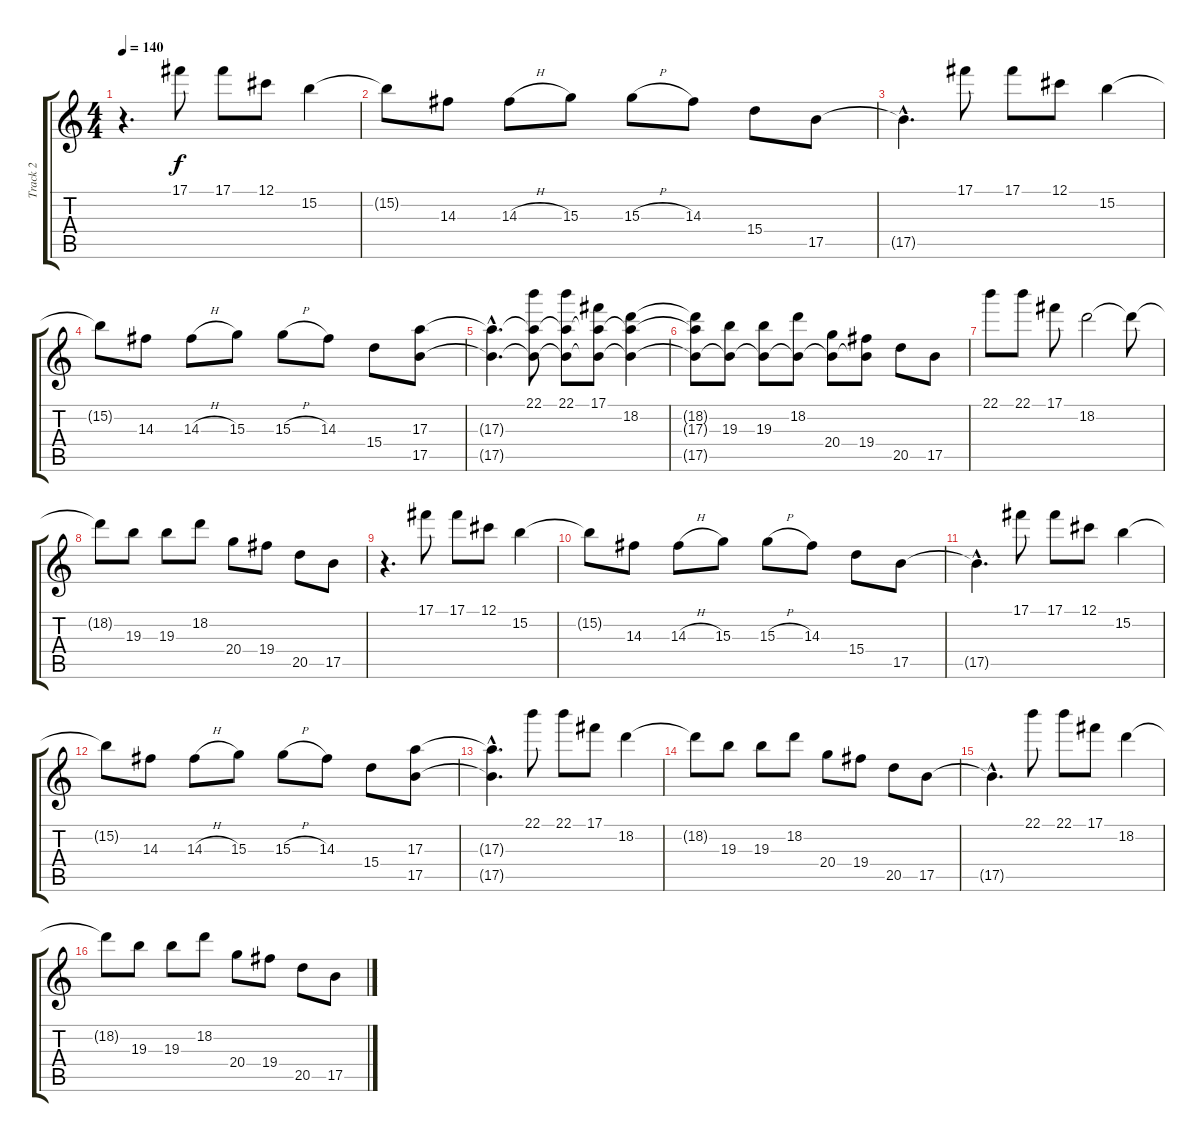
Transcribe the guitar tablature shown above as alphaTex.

\track ("Track 2" "Track 2") {instrument distortionguitar}
\staff {score tabs}
\tuning (Db4 Ab3 E3 B2 Gb2 B1) {hide}
\ts (4 4)
\tempo 140
\clef g2
\ks c
r.4{d dy f instrument distortionguitar} 17.1.8 17.1.8 12.1.8 15.2.4 |
15.2{t}.8 14.3.8 14.3{h}.8 15.3.8 15.3{h}.8 14.3.8 15.4.8 17.5.8 |
17.5{hac t}.4{d} 17.1.8 17.1.8 12.1.8 15.2.4 |
15.2{t}.8 14.3.8 14.3{h}.8 15.3.8 15.3{h}.8 14.3.8 15.4.8 (17.3 17.5).8 |
(17.3{hac t} 17.5{hac t}).4{d} (22.1 17.3{t} 17.5{t}).8 (22.1 17.3{t} 17.5{t}).8 (17.1 17.3{t} 17.5{t}).8 (18.2 17.3{t} 17.5{t}).4 |
(18.2{t} 17.3{t} 17.5{t}).8 (19.3 17.5{t}).8 (19.3 17.5{t}).8 (18.2 17.5{t}).8 (20.4 17.5{t}).8 (19.4 17.5{t}).8 20.5.8 17.5.8 |
22.1.8 22.1.8 17.1.8 18.2.2 18.2{t}.8 |
18.2{t}.8 19.3.8 19.3.8 18.2.8 20.4.8 19.4.8 20.5.8 17.5.8 |
r.4{d} 17.1.8 17.1.8 12.1.8 15.2.4 |
15.2{t}.8 14.3.8 14.3{h}.8 15.3.8 15.3{h}.8 14.3.8 15.4.8 17.5.8 |
17.5{hac t}.4{d} 17.1.8 17.1.8 12.1.8 15.2.4 |
15.2{t}.8 14.3.8 14.3{h}.8 15.3.8 15.3{h}.8 14.3.8 15.4.8 (17.3 17.5).8 |
(17.3{hac t} 17.5{hac t}).4{d} 22.1.8 22.1.8 17.1.8 18.2.4 |
18.2{t}.8 19.3.8 19.3.8 18.2.8 20.4.8 19.4.8 20.5.8 17.5.8 |
17.5{hac t}.4{d} 22.1.8 22.1.8 17.1.8 18.2.4 |
18.2{t}.8 19.3.8 19.3.8 18.2.8 20.4.8 19.4.8 20.5.8 17.5.8
